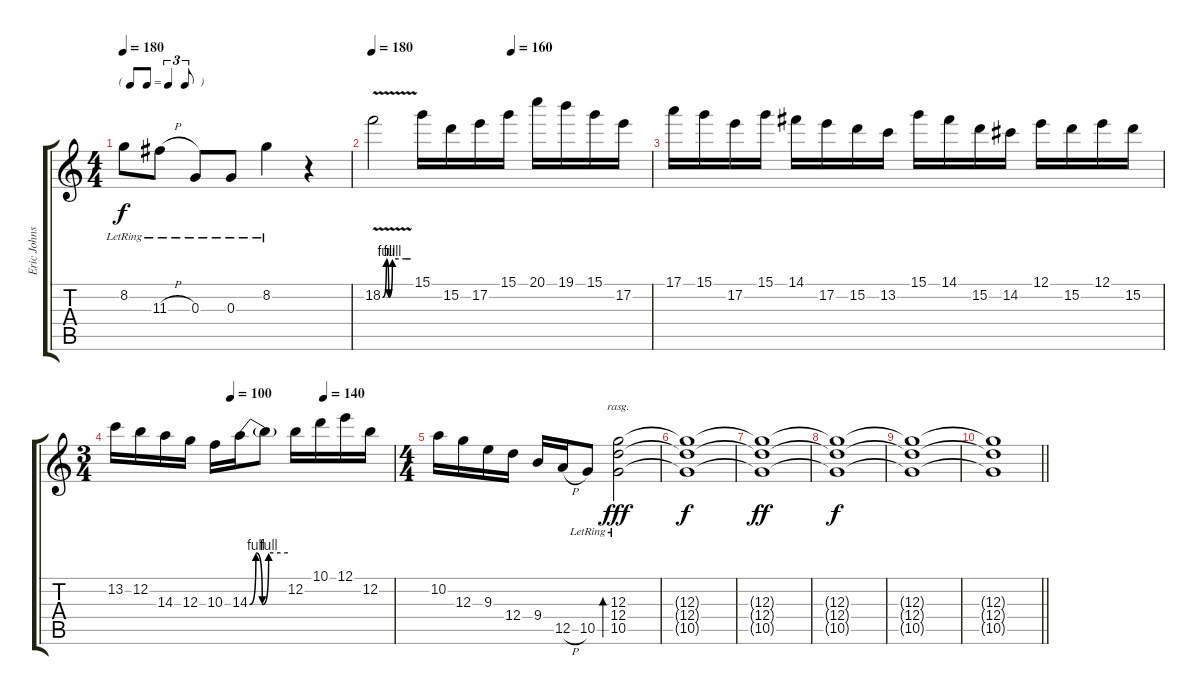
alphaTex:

\track ("Eric Johnson" "Eric Johns") {instrument distortionguitar}
\staff {score tabs}
\tuning (E4 B3 G3 D3 A2 E2) {hide}
\ts (4 4)
\tf triplet8th
\tempo 180
\clef g2
\ks c
8.2{lr}.8{dy f} 11.3{h lr}.8 0.3{lr}.8 0.3{lr}.8 8.2{lr}.4 r.4 |
\tempo 180
\tempo (160 0.5)
18.2{be (custom 0 0 8 4 13 0 21 4 50 4 60 4) v}.2 15.1.16 15.2.16 17.2.16 15.1.16 20.1.16 19.1.16 15.1.16 17.2.16 |
17.1.16 15.1.16 17.2.16 15.1.16 14.1.16 17.2.16 15.2.16 13.2.16 15.1.16 14.1.16 15.2.16 14.2.16 12.1.16 15.2.16 12.1.16 15.2.16 |
\ts (3 4)
\tempo (100 0.4166666666666667)
\tempo (140 0.75)
13.2.16 12.2.16 14.3.16 12.3.16 10.3.16 14.3{be (custom 0 0 10 4 20 0 30 4 60 4)}.16 14.3{t}.8 12.2.16 10.1.16 12.1.16 12.2.16 |
\ts (4 4)
10.2.16 12.3.16 9.3.16 12.4.16 9.4.16 12.5{h}.16 10.5{lr}.8 (12.3{lr} 12.4{lr} 10.5{lr}).2{bd 60 rasg ii dy fff} |
(12.3{t} 12.4{t} 10.5{t}).1{dy f} |
(12.3{t} 12.4{t} 10.5{t}).1{dy ff} |
(12.3{t} 12.4{t} 10.5{t}).1{dy f} |
(12.3{t} 12.4{t} 10.5{t}).1 |
\barLineRight lightlight
(12.3{t} 12.4{t} 10.5{t}).1
